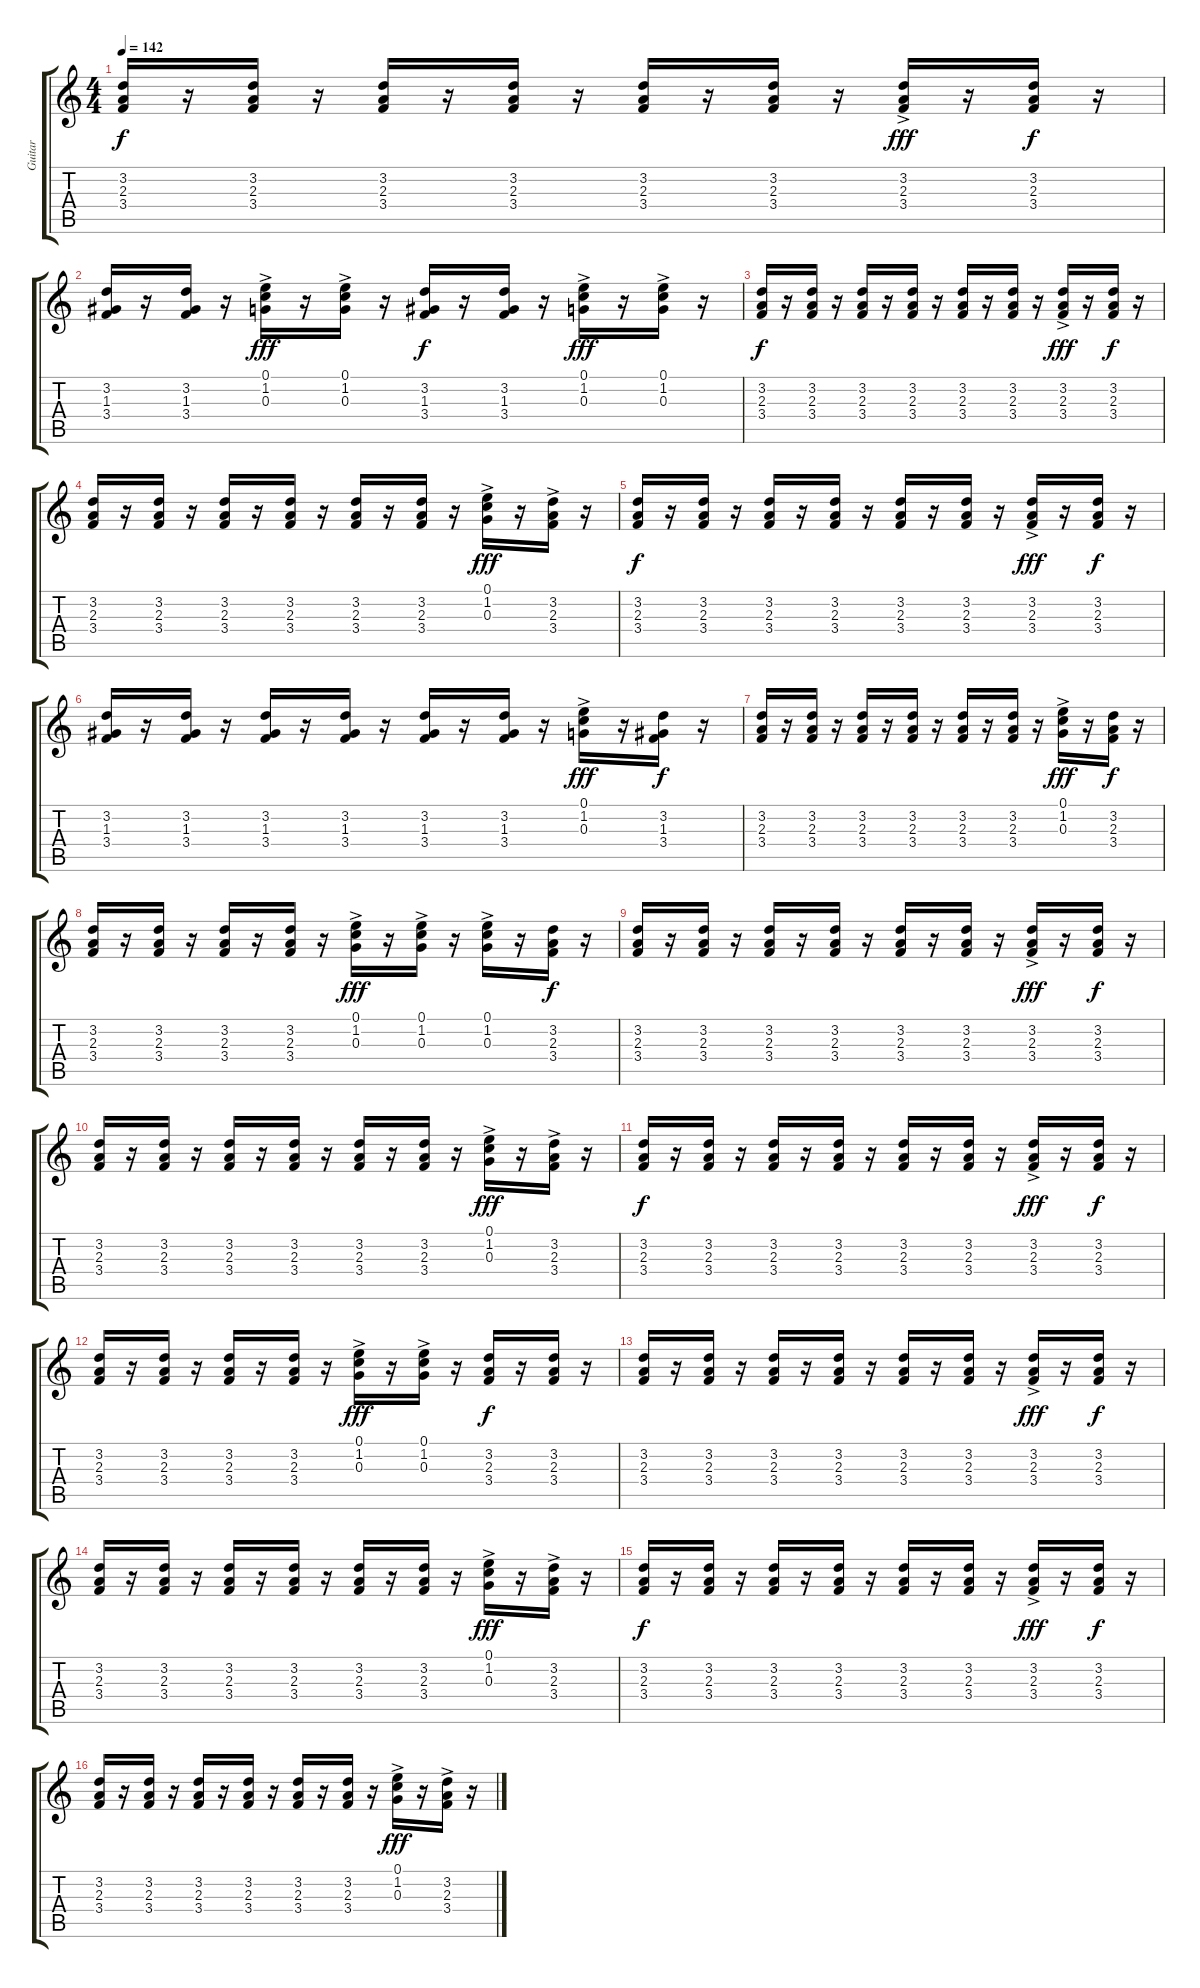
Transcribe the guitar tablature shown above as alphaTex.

\track ("Guitar" "Guitar") {instrument overdrivenguitar}
\staff {score tabs}
\tuning (E4 B3 G3 D3 A2 E2) {hide}
\ts (4 4)
\tempo 142
\clef g2
\ks c
(3.2 2.3 3.4).16{dy f} r.16 (3.2 2.3 3.4).16 r.16 (3.2 2.3 3.4).16 r.16 (3.2 2.3 3.4).16 r.16 (3.2 2.3 3.4).16 r.16 (3.2 2.3 3.4).16 r.16 (3.2{ac} 2.3{ac} 3.4{ac}).16{dy fff} r.16 (3.2 2.3 3.4).16{dy f} r.16 |
(3.2 1.3 3.4).16 r.16 (3.2 1.3 3.4).16 r.16 (0.1{ac} 1.2 0.3).16{dy fff} r.16 (0.1{ac} 1.2 0.3).16 r.16 (3.2 1.3 3.4).16{dy f} r.16 (3.2 1.3 3.4).16 r.16 (0.1{ac} 1.2 0.3).16{dy fff} r.16 (0.1{ac} 1.2 0.3).16 r.16 |
(3.2 2.3 3.4).16{dy f} r.16 (3.2 2.3 3.4).16 r.16 (3.2 2.3 3.4).16 r.16 (3.2 2.3 3.4).16 r.16 (3.2 2.3 3.4).16 r.16 (3.2 2.3 3.4).16 r.16 (3.2{ac} 2.3{ac} 3.4{ac}).16{dy fff} r.16 (3.2 2.3 3.4).16{dy f} r.16 |
(3.2 2.3 3.4).16 r.16 (3.2 2.3 3.4).16 r.16 (3.2 2.3 3.4).16 r.16 (3.2 2.3 3.4).16 r.16 (3.2 2.3 3.4).16 r.16 (3.2 2.3 3.4).16 r.16 (0.1{ac} 1.2{ac} 0.3{ac}).16{dy fff} r.16 (3.2{ac} 2.3{ac} 3.4{ac}).16 r.16 |
(3.2 2.3 3.4).16{dy f} r.16 (3.2 2.3 3.4).16 r.16 (3.2 2.3 3.4).16 r.16 (3.2 2.3 3.4).16 r.16 (3.2 2.3 3.4).16 r.16 (3.2 2.3 3.4).16 r.16 (3.2{ac} 2.3{ac} 3.4{ac}).16{dy fff} r.16 (3.2 2.3 3.4).16{dy f} r.16 |
(3.2 1.3 3.4).16 r.16 (3.2 1.3 3.4).16 r.16 (3.2 1.3 3.4).16 r.16 (3.2 1.3 3.4).16 r.16 (3.2 1.3 3.4).16 r.16 (3.2 1.3 3.4).16 r.16 (0.1{ac} 1.2 0.3).16{dy fff} r.16 (3.2 1.3 3.4).16{dy f} r.16 |
(3.2 2.3 3.4).16 r.16 (3.2 2.3 3.4).16 r.16 (3.2 2.3 3.4).16 r.16 (3.2 2.3 3.4).16 r.16 (3.2 2.3 3.4).16 r.16 (3.2 2.3 3.4).16 r.16 (0.1{ac} 1.2 0.3).16{dy fff} r.16 (3.2 2.3 3.4).16{dy f} r.16 |
(3.2 2.3 3.4).16 r.16 (3.2 2.3 3.4).16 r.16 (3.2 2.3 3.4).16 r.16 (3.2 2.3 3.4).16 r.16 (0.1{ac} 1.2 0.3).16{dy fff} r.16 (0.1{ac} 1.2 0.3).16 r.16 (0.1{ac} 1.2 0.3).16 r.16 (3.2 2.3 3.4).16{dy f} r.16 |
(3.2 2.3 3.4).16 r.16 (3.2 2.3 3.4).16 r.16 (3.2 2.3 3.4).16 r.16 (3.2 2.3 3.4).16 r.16 (3.2 2.3 3.4).16 r.16 (3.2 2.3 3.4).16 r.16 (3.2{ac} 2.3{ac} 3.4{ac}).16{dy fff} r.16 (3.2 2.3 3.4).16{dy f} r.16 |
(3.2 2.3 3.4).16 r.16 (3.2 2.3 3.4).16 r.16 (3.2 2.3 3.4).16 r.16 (3.2 2.3 3.4).16 r.16 (3.2 2.3 3.4).16 r.16 (3.2 2.3 3.4).16 r.16 (0.1{ac} 1.2{ac} 0.3{ac}).16{dy fff} r.16 (3.2{ac} 2.3{ac} 3.4{ac}).16 r.16 |
(3.2 2.3 3.4).16{dy f} r.16 (3.2 2.3 3.4).16 r.16 (3.2 2.3 3.4).16 r.16 (3.2 2.3 3.4).16 r.16 (3.2 2.3 3.4).16 r.16 (3.2 2.3 3.4).16 r.16 (3.2{ac} 2.3{ac} 3.4{ac}).16{dy fff} r.16 (3.2 2.3 3.4).16{dy f} r.16 |
(3.2 2.3 3.4).16 r.16 (3.2 2.3 3.4).16 r.16 (3.2 2.3 3.4).16 r.16 (3.2 2.3 3.4).16 r.16 (0.1{ac} 1.2 0.3{ac}).16{dy fff} r.16 (0.1{ac} 1.2{ac} 0.3{ac}).16 r.16 (3.2 2.3 3.4).16{dy f} r.16 (3.2 2.3 3.4).16 r.16 |
(3.2 2.3 3.4).16 r.16 (3.2 2.3 3.4).16 r.16 (3.2 2.3 3.4).16 r.16 (3.2 2.3 3.4).16 r.16 (3.2 2.3 3.4).16 r.16 (3.2 2.3 3.4).16 r.16 (3.2{ac} 2.3{ac} 3.4{ac}).16{dy fff} r.16 (3.2 2.3 3.4).16{dy f} r.16 |
(3.2 2.3 3.4).16 r.16 (3.2 2.3 3.4).16 r.16 (3.2 2.3 3.4).16 r.16 (3.2 2.3 3.4).16 r.16 (3.2 2.3 3.4).16 r.16 (3.2 2.3 3.4).16 r.16 (0.1{ac} 1.2{ac} 0.3{ac}).16{dy fff} r.16 (3.2{ac} 2.3{ac} 3.4{ac}).16 r.16 |
(3.2 2.3 3.4).16{dy f} r.16 (3.2 2.3 3.4).16 r.16 (3.2 2.3 3.4).16 r.16 (3.2 2.3 3.4).16 r.16 (3.2 2.3 3.4).16 r.16 (3.2 2.3 3.4).16 r.16 (3.2{ac} 2.3{ac} 3.4{ac}).16{dy fff} r.16 (3.2 2.3 3.4).16{dy f} r.16 |
(3.2 2.3 3.4).16 r.16 (3.2 2.3 3.4).16 r.16 (3.2 2.3 3.4).16 r.16 (3.2 2.3 3.4).16 r.16 (3.2 2.3 3.4).16 r.16 (3.2 2.3 3.4).16 r.16 (0.1{ac} 1.2 0.3).16{dy fff} r.16 (3.2{ac} 2.3 3.4).16 r.16
